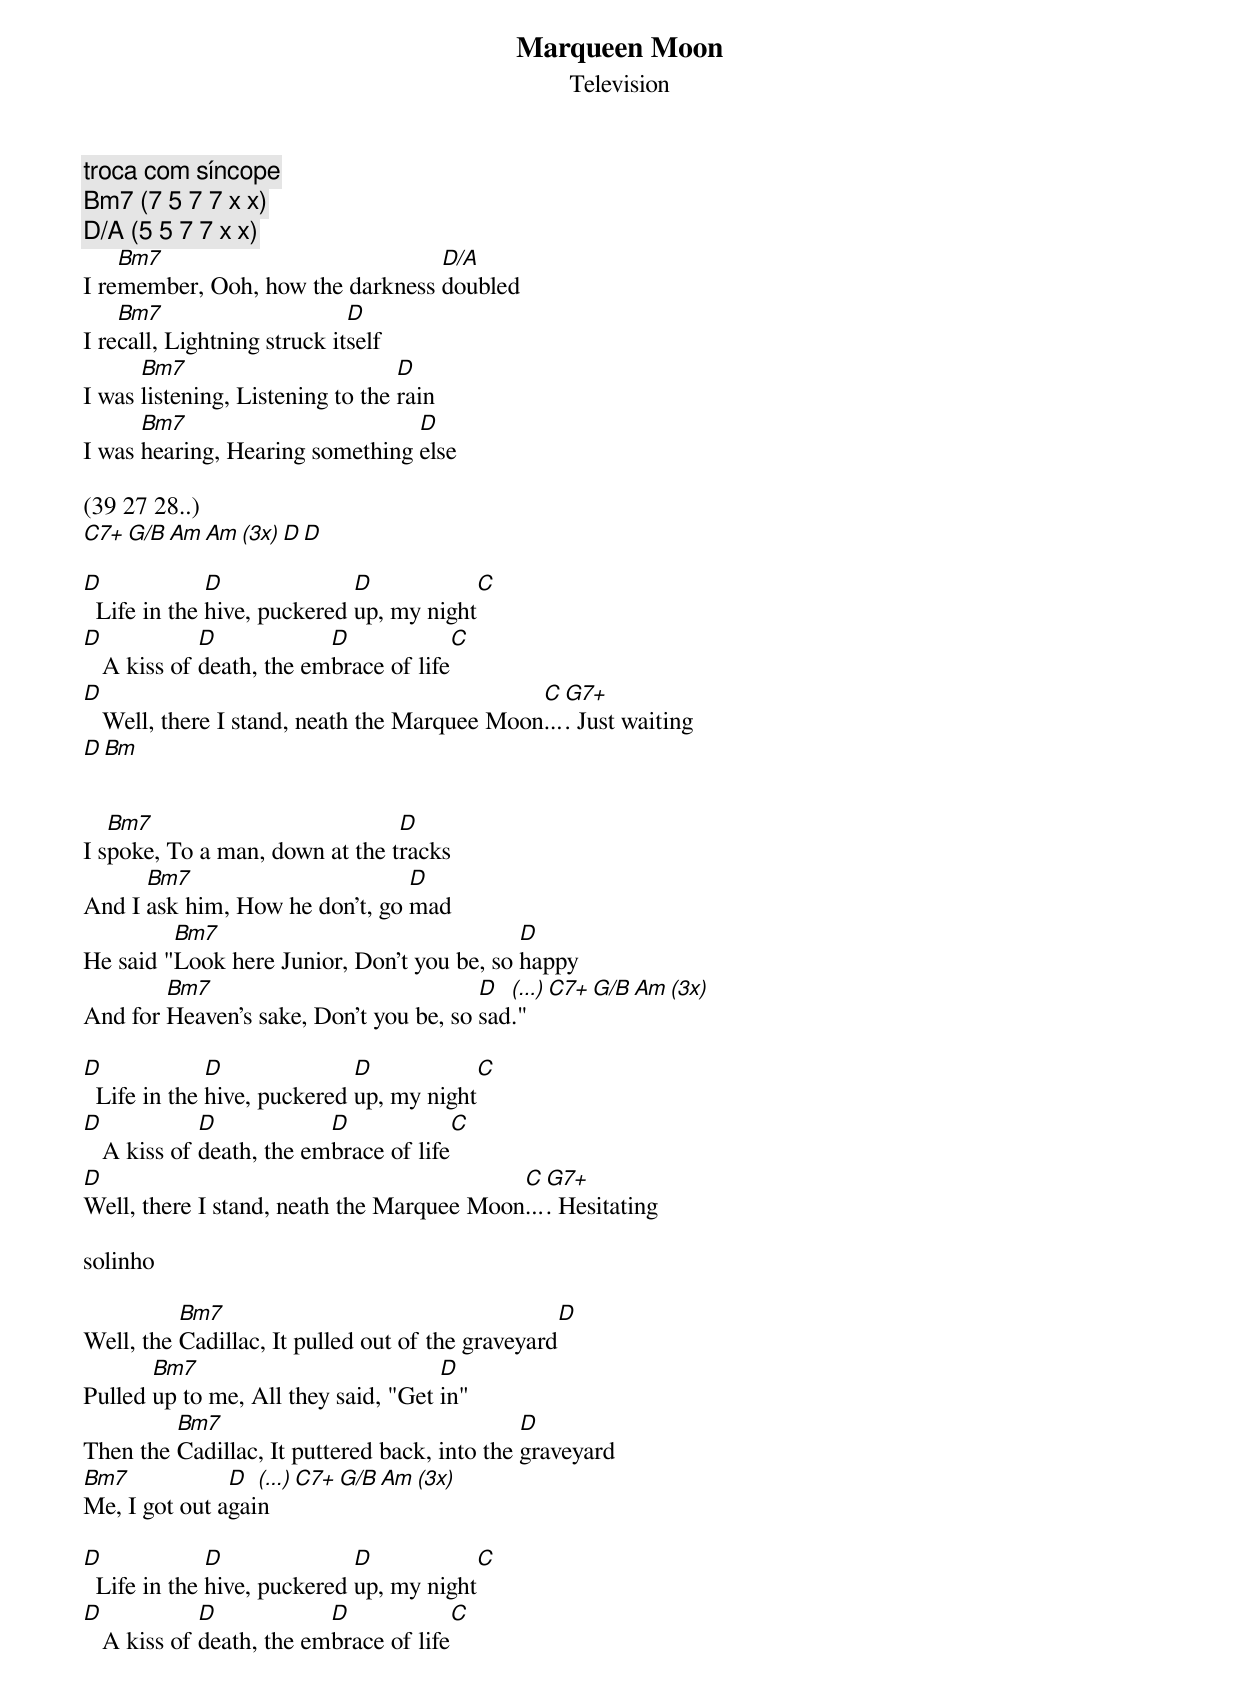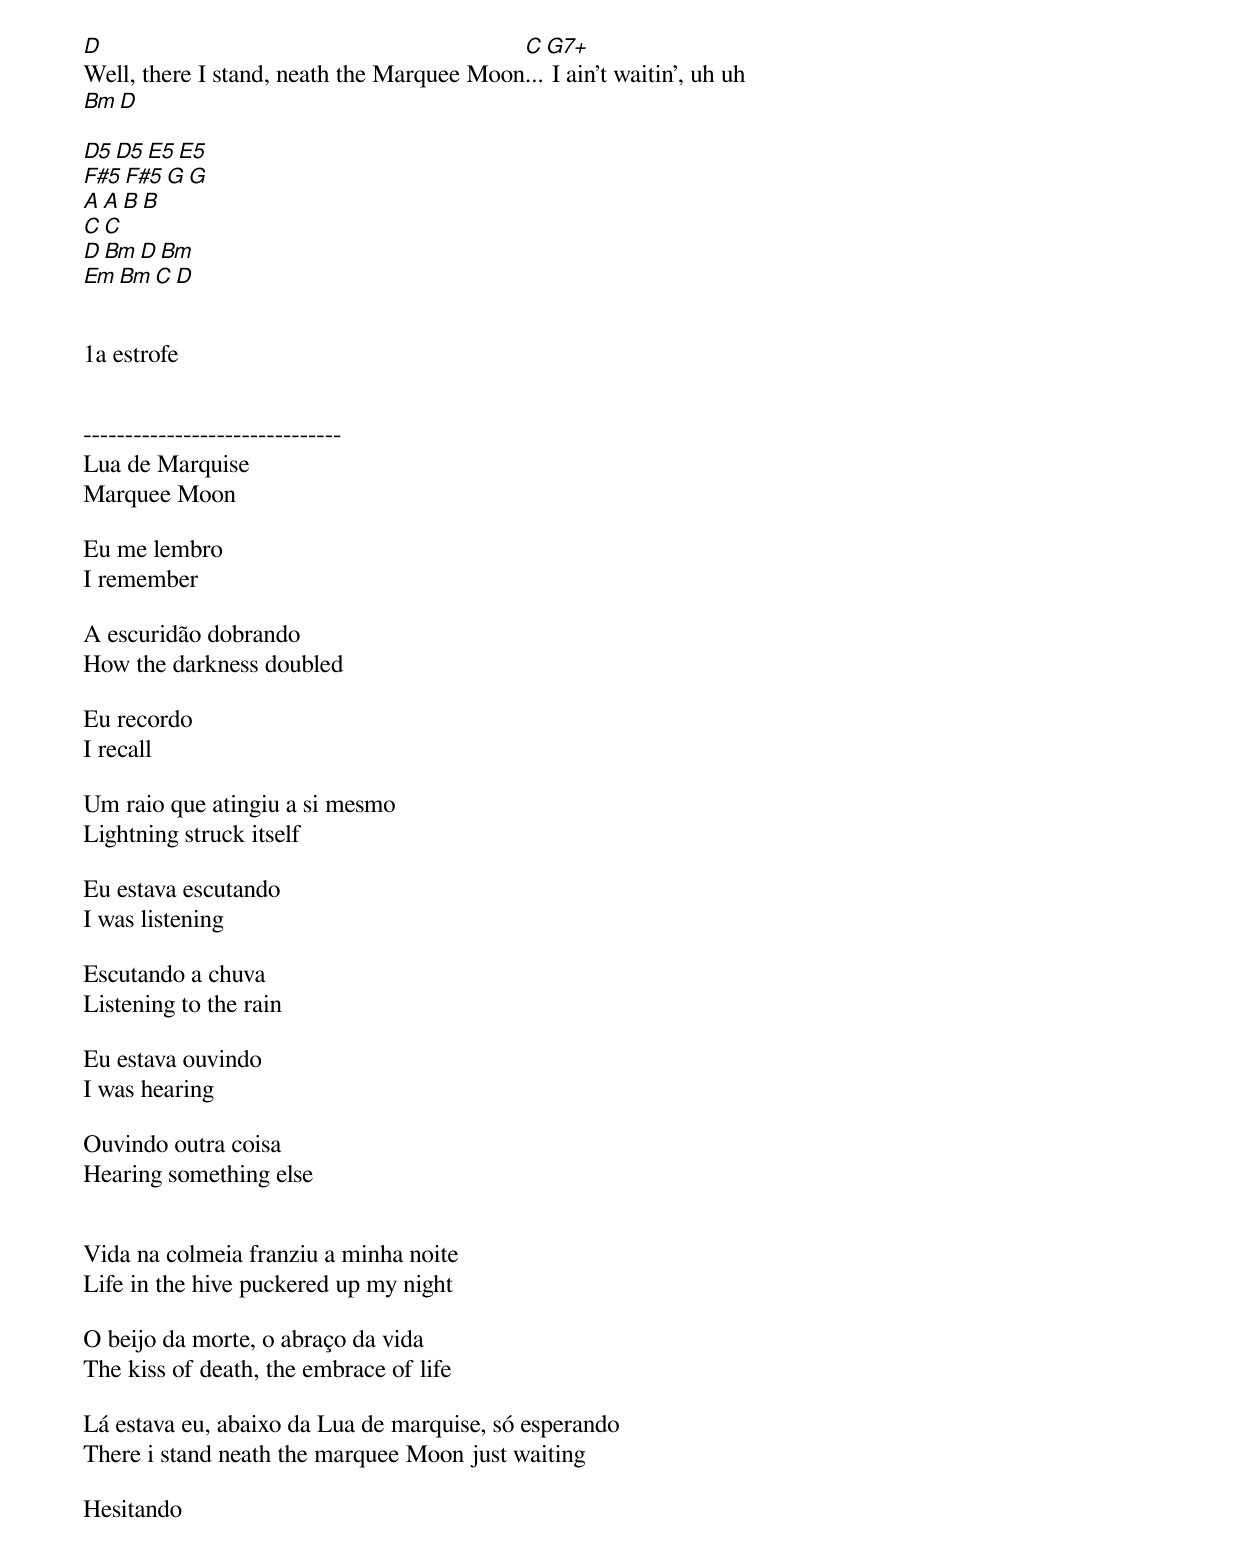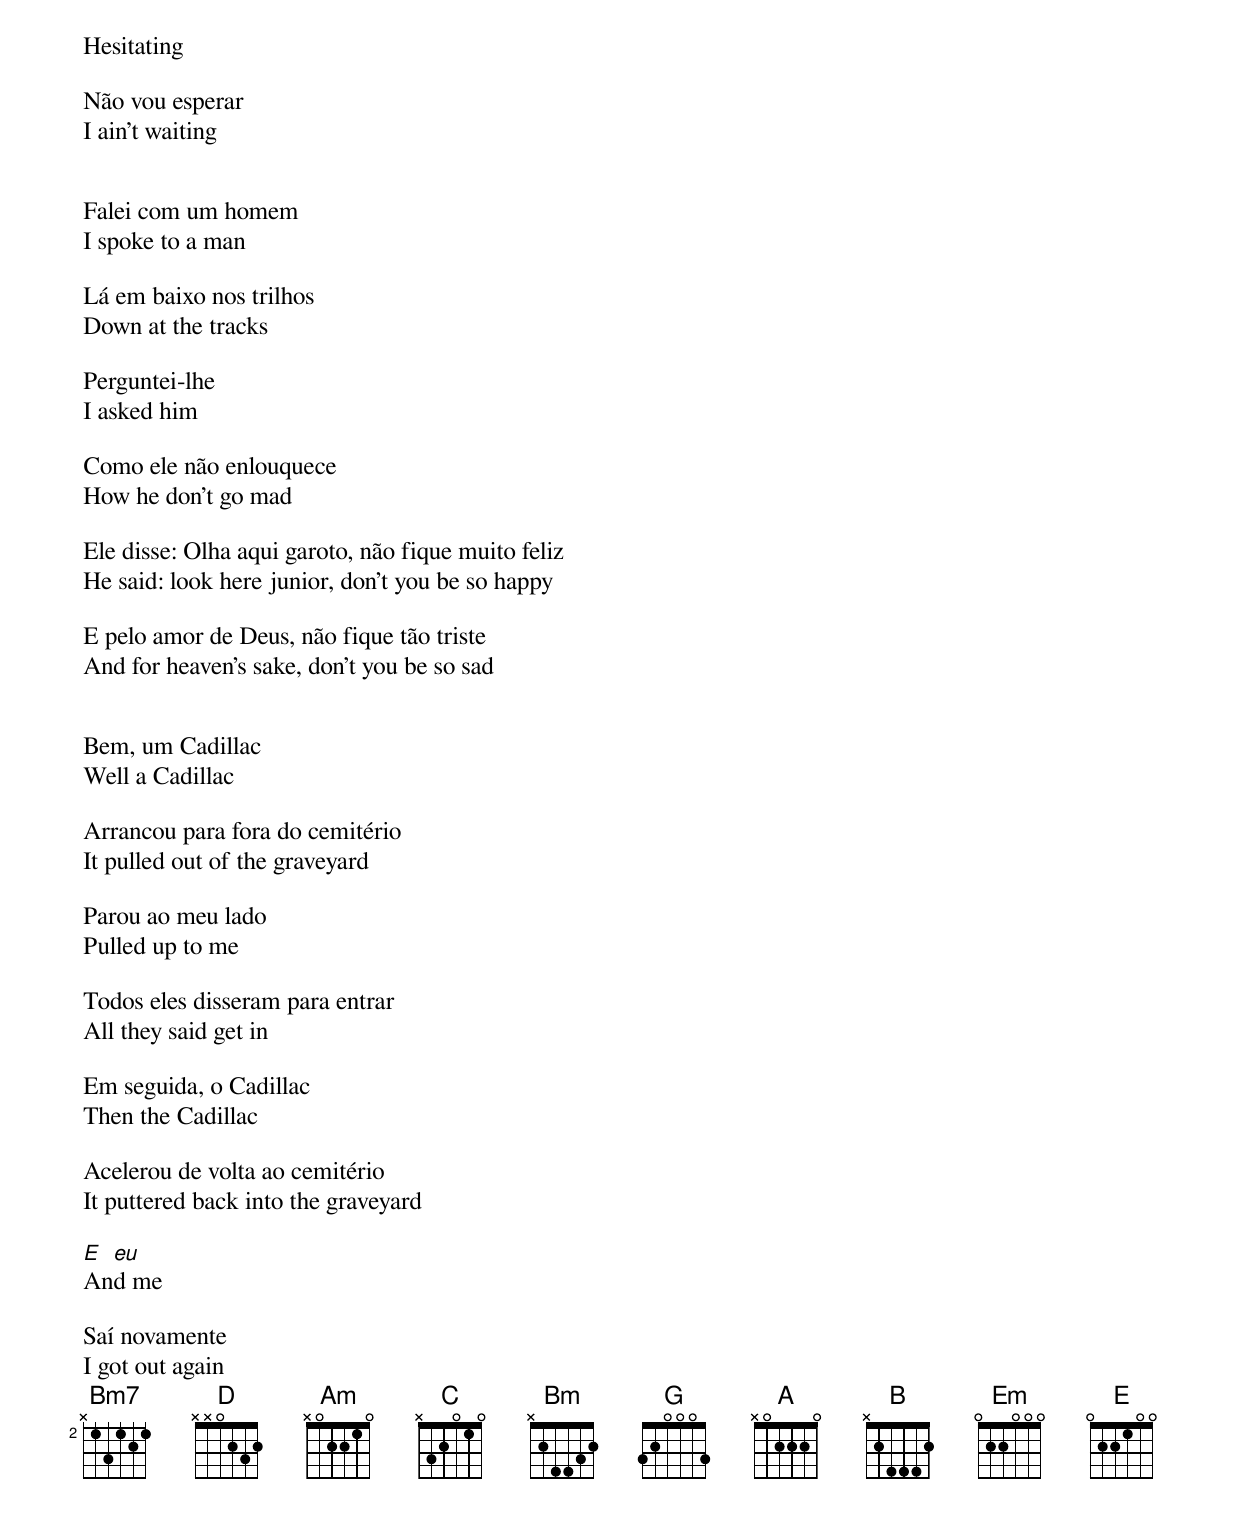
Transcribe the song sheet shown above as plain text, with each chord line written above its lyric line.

Marqueen Moon
Television

troca com síncope
Bm7 (7 5 7 7 x x)
D/A (5 5 7 7 x x)
    Bm7                           D/A
I remember, Ooh, how the darkness doubled
    Bm7                      D
I recall, Lightning struck itself
      Bm7                         D
I was listening, Listening to the rain
      Bm7                        D
I was hearing, Hearing something else

(39 27 28..)
C7+ G/B Am Am (3x) D  D

D             D              D              C
  Life in the hive, puckered up, my night
D            D            D              C
   A kiss of death, the embrace of life
D                                             C  G7+
   Well, there I stand, neath the Marquee Moon.... Just waiting
D   Bm


   Bm7                          D
I spoke, To a man, down at the tracks
      Bm7                       D
And I ask him, How he don't, go mad
         Bm7                                D
He said "Look here Junior, Don't you be, so happy
        Bm7                             D  (...) C7+ G/B Am (3x)
And for Heaven's sake, Don't you be, so sad."

D             D              D              C
  Life in the hive, puckered up, my night
D            D            D              C
   A kiss of death, the embrace of life
D                                          C  G7+
Well, there I stand, neath the Marquee Moon.... Hesitating

solinho

          Bm7                                       D
Well, the Cadillac, It pulled out of the graveyard
       Bm7                           D
Pulled up to me, All they said, "Get in"
         Bm7                                  D
Then the Cadillac, It puttered back, into the graveyard
Bm7            D  (...) C7+ G/B Am (3x)
Me, I got out again

D             D              D              C
  Life in the hive, puckered up, my night
D            D            D              C
   A kiss of death, the embrace of life
D                                          C  G7+
Well, there I stand, neath the Marquee Moon... I ain't waitin', uh uh
Bm D

D5  D5  E5 E5
F#5 F#5 G  G
A   A   B  B
C   C
D Bm D Bm
Em Bm C D


1a estrofe


-------------------------------
Lua de Marquise
Marquee Moon

Eu me lembro
I remember

A escuridão dobrando
How the darkness doubled

Eu recordo
I recall

Um raio que atingiu a si mesmo
Lightning struck itself

Eu estava escutando
I was listening

Escutando a chuva
Listening to the rain

Eu estava ouvindo
I was hearing

Ouvindo outra coisa
Hearing something else


Vida na colmeia franziu a minha noite
Life in the hive puckered up my night

O beijo da morte, o abraço da vida
The kiss of death, the embrace of life

Lá estava eu, abaixo da Lua de marquise, só esperando
There i stand neath the marquee Moon just waiting

Hesitando
Hesitating

Não vou esperar
I ain't waiting


Falei com um homem
I spoke to a man

Lá em baixo nos trilhos
Down at the tracks

Perguntei-lhe
I asked him

Como ele não enlouquece
How he don't go mad

Ele disse: Olha aqui garoto, não fique muito feliz
He said: look here junior, don't you be so happy

E pelo amor de Deus, não fique tão triste
And for heaven's sake, don't you be so sad


Bem, um Cadillac
Well a Cadillac

Arrancou para fora do cemitério
It pulled out of the graveyard

Parou ao meu lado
Pulled up to me

Todos eles disseram para entrar
All they said get in

Em seguida, o Cadillac
Then the Cadillac

Acelerou de volta ao cemitério
It puttered back into the graveyard

E eu
And me

Saí novamente
I got out again
